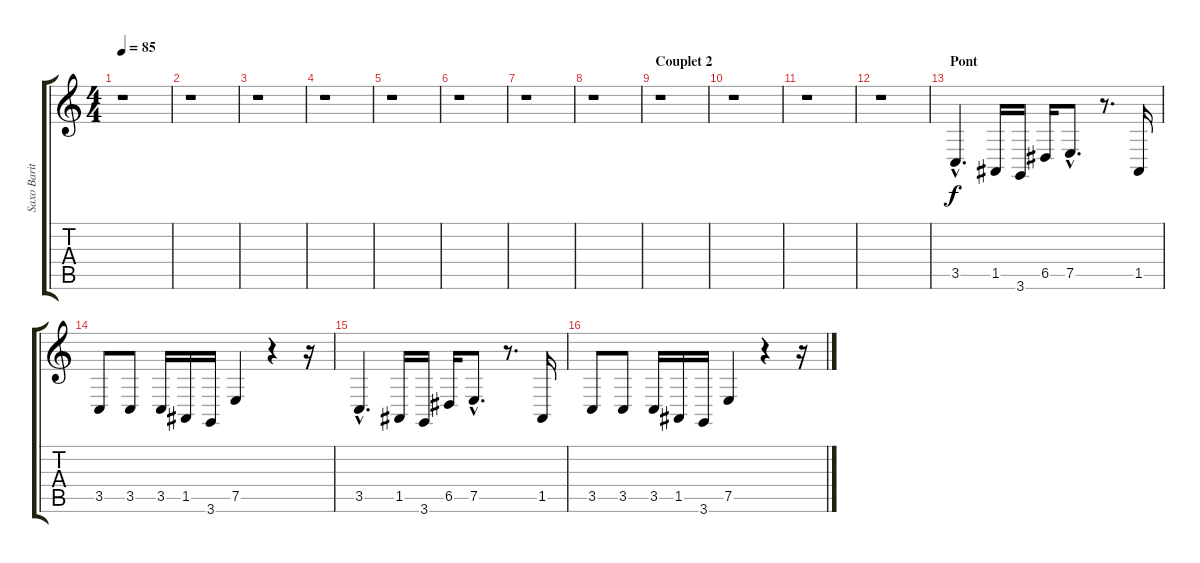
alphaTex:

\track ("Saxo Bariton" "Saxo Barit") {instrument baritonesax}
\staff {score tabs}
\tuning (E4 B3 G3 D3 A2 E2) {hide}
\ts (4 4)
\tempo 85
\clef g2
\ks c
r.1{dy f} |
r.1 |
r.1 |
r.1 |
r.1 |
r.1 |
r.1 |
r.1 |
\section ("" "Couplet 2")
r.1 |
r.1 |
r.1 |
r.1 |
\section ("" "Pont")
3.5{hac}.4{d} 1.5.16 3.6.16 6.5.16 7.5{hac}.8{d} r.8{d} 1.5.16 |
3.5.8 3.5.8 3.5.16 1.5.16 3.6.16 7.5.4 r.4 r.16 |
3.5{hac}.4{d} 1.5.16 3.6.16 6.5.16 7.5{hac}.8{d} r.8{d} 1.5.16 |
3.5.8 3.5.8 3.5.16 1.5.16 3.6.16 7.5.4 r.4 r.16
